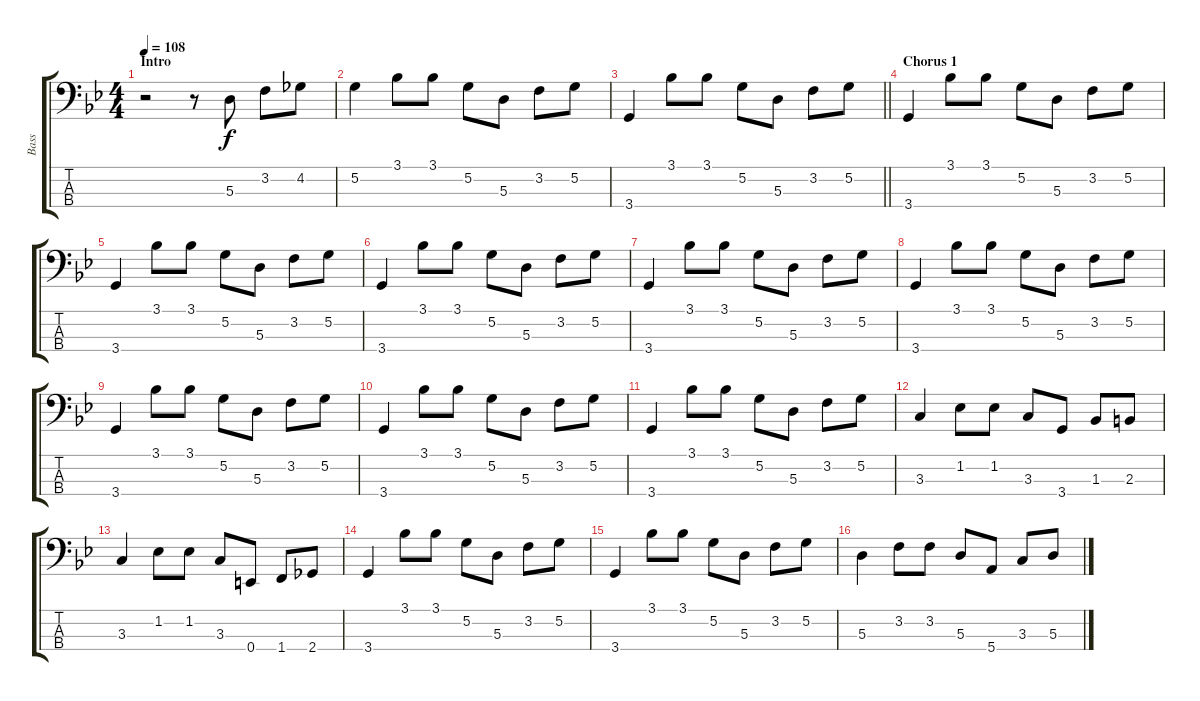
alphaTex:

\track ("Bass" "Bass") {instrument electricbassfinger}
\staff {score tabs}
\tuning (G2 D2 A1 E1) {hide}
\ts (4 4)
\section ("" "Intro")
\tempo 108
\clef f4
\ks bb
r.2{dy f instrument electricbassfinger} r.8 5.3.8 3.2.8 4.2.8 |
5.2.4 3.1.8 3.1.8 5.2.8 5.3.8 3.2.8 5.2.8 |
\barLineRight lightlight
3.4.4 3.1.8 3.1.8 5.2.8 5.3.8 3.2.8 5.2.8 |
\section ("" "Chorus 1")
3.4.4 3.1.8 3.1.8 5.2.8 5.3.8 3.2.8 5.2.8 |
3.4.4 3.1.8 3.1.8 5.2.8 5.3.8 3.2.8 5.2.8 |
3.4.4 3.1.8 3.1.8 5.2.8 5.3.8 3.2.8 5.2.8 |
3.4.4 3.1.8 3.1.8 5.2.8 5.3.8 3.2.8 5.2.8 |
3.4.4 3.1.8 3.1.8 5.2.8 5.3.8 3.2.8 5.2.8 |
3.4.4 3.1.8 3.1.8 5.2.8 5.3.8 3.2.8 5.2.8 |
3.4.4 3.1.8 3.1.8 5.2.8 5.3.8 3.2.8 5.2.8 |
3.4.4 3.1.8 3.1.8 5.2.8 5.3.8 3.2.8 5.2.8 |
3.3.4 1.2.8 1.2.8 3.3.8 3.4.8 1.3.8 2.3.8 |
3.3.4 1.2.8 1.2.8 3.3.8 0.4.8 1.4.8 2.4.8 |
3.4.4 3.1.8 3.1.8 5.2.8 5.3.8 3.2.8 5.2.8 |
3.4.4 3.1.8 3.1.8 5.2.8 5.3.8 3.2.8 5.2.8 |
5.3.4 3.2.8 3.2.8 5.3.8 5.4.8 3.3.8 5.3.8
